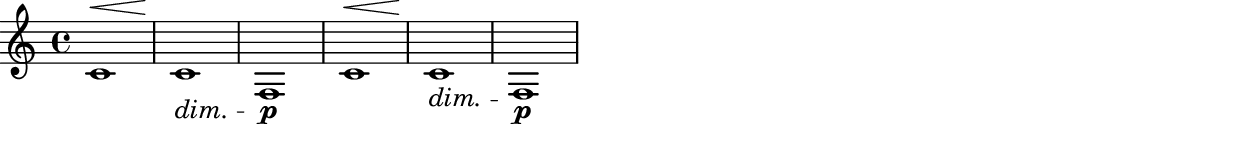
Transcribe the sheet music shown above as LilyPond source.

%% Generated by lilypond-book.py
%% Options: [exampleindent=10.16\mm,indent=0\mm,line-width=160\mm]
\include "lilypond-book-preamble.ly"


% ****************************************************************
% Start cut-&-pastable-section
% ****************************************************************



\paper {
  indent = 0\mm
  line-width = 160\mm
  % offset the left padding, also add 1mm as lilypond creates cropped
  % images with a little space on the right
  line-width = #(- line-width (* mm  3.000000) (* mm 1))
}

\layout {
  
}





% ****************************************************************
% ly snippet:
% ****************************************************************
\sourcefilename "/home/gub/NewGub/gub/target/linux-x86/src/lilypond-git.sv.gnu.org--lilypond.git-release-unstable/input/regression/dynamics-alignment-breaker.ly"
\sourcefileline 0
\version "2.19.21"

\header {
  texidoc = "Hairpins, DynamicTextSpanners and dynamics can be
positioned independently using @code{\\breakDynamicSpan}, which
causes the alignment spanner to end prematurely.
"
}

\relative {
  c'1^\<
  \dimTextDim
  c1_\>
  f,1\p

  c'1^\<
  \breakDynamicSpan
  c1_\>
  \breakDynamicSpan
  f,1\p
}



% ****************************************************************
% end ly snippet
% ****************************************************************
